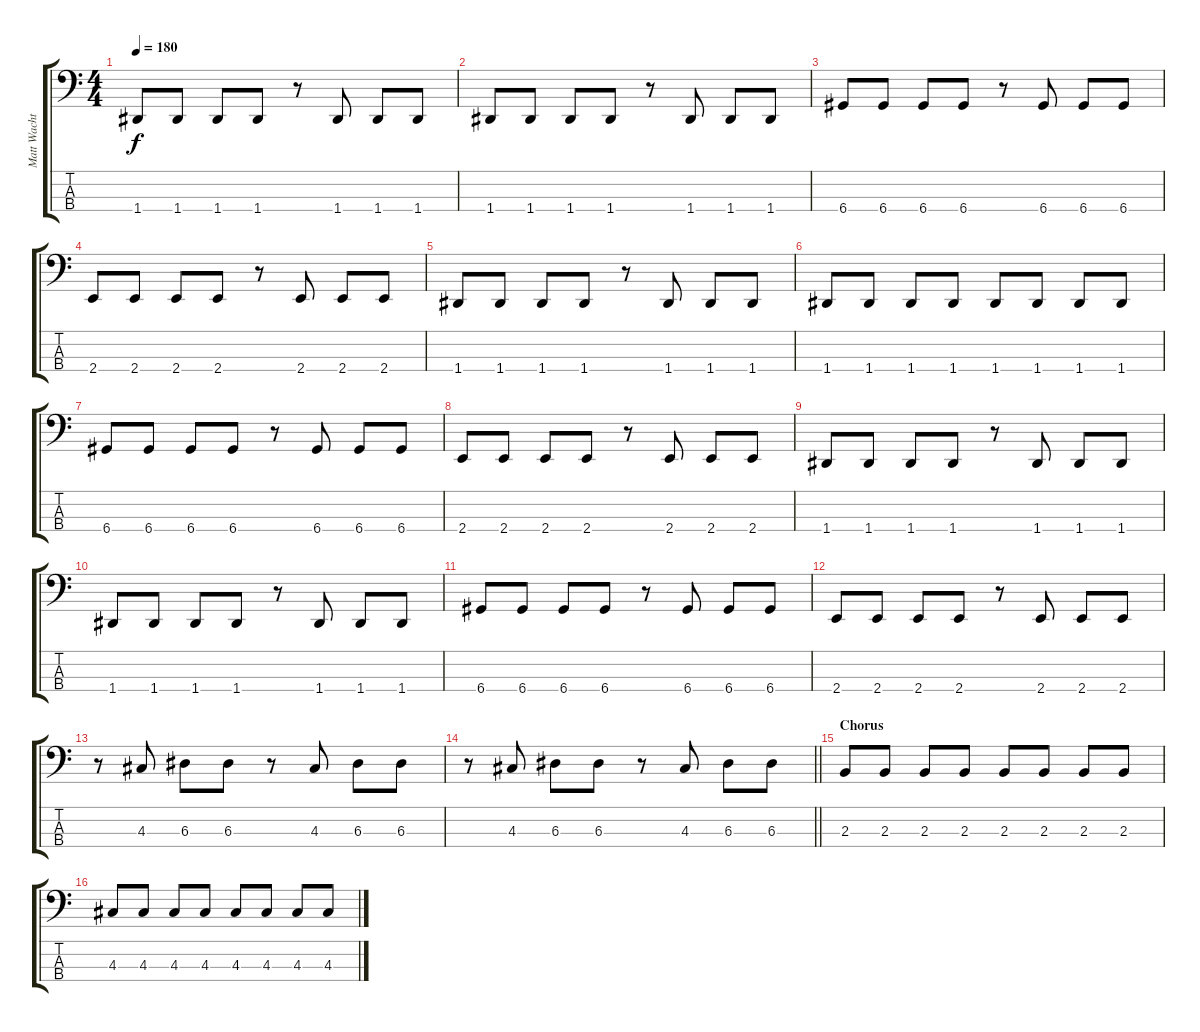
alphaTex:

\track ("Matt Wachter [Bass]" "Matt Wacht") {instrument electricbassfinger}
\staff {score tabs}
\tuning (G2 D2 A1 D1) {hide}
\ts (4 4)
\tempo 180
\clef f4
\ks c
1.4.8{dy f} 1.4.8 1.4.8 1.4.8 r.8 1.4.8 1.4.8 1.4.8 |
1.4.8 1.4.8 1.4.8 1.4.8 r.8 1.4.8 1.4.8 1.4.8 |
6.4.8 6.4.8 6.4.8 6.4.8 r.8 6.4.8 6.4.8 6.4.8 |
2.4.8 2.4.8 2.4.8 2.4.8 r.8 2.4.8 2.4.8 2.4.8 |
1.4.8 1.4.8 1.4.8 1.4.8 r.8 1.4.8 1.4.8 1.4.8 |
1.4.8 1.4.8 1.4.8 1.4.8 1.4.8 1.4.8 1.4.8 1.4.8 |
6.4.8 6.4.8 6.4.8 6.4.8 r.8 6.4.8 6.4.8 6.4.8 |
2.4.8 2.4.8 2.4.8 2.4.8 r.8 2.4.8 2.4.8 2.4.8 |
1.4.8 1.4.8 1.4.8 1.4.8 r.8 1.4.8 1.4.8 1.4.8 |
1.4.8 1.4.8 1.4.8 1.4.8 r.8 1.4.8 1.4.8 1.4.8 |
6.4.8 6.4.8 6.4.8 6.4.8 r.8 6.4.8 6.4.8 6.4.8 |
2.4.8 2.4.8 2.4.8 2.4.8 r.8 2.4.8 2.4.8 2.4.8 |
r.8 4.3.8 6.3.8 6.3.8 r.8 4.3.8 6.3.8 6.3.8 |
\barLineRight lightlight
r.8 4.3.8 6.3.8 6.3.8 r.8 4.3.8 6.3.8 6.3.8 |
\section ("" "Chorus")
2.3.8 2.3.8 2.3.8 2.3.8 2.3.8 2.3.8 2.3.8 2.3.8 |
4.3.8 4.3.8 4.3.8 4.3.8 4.3.8 4.3.8 4.3.8 4.3.8
